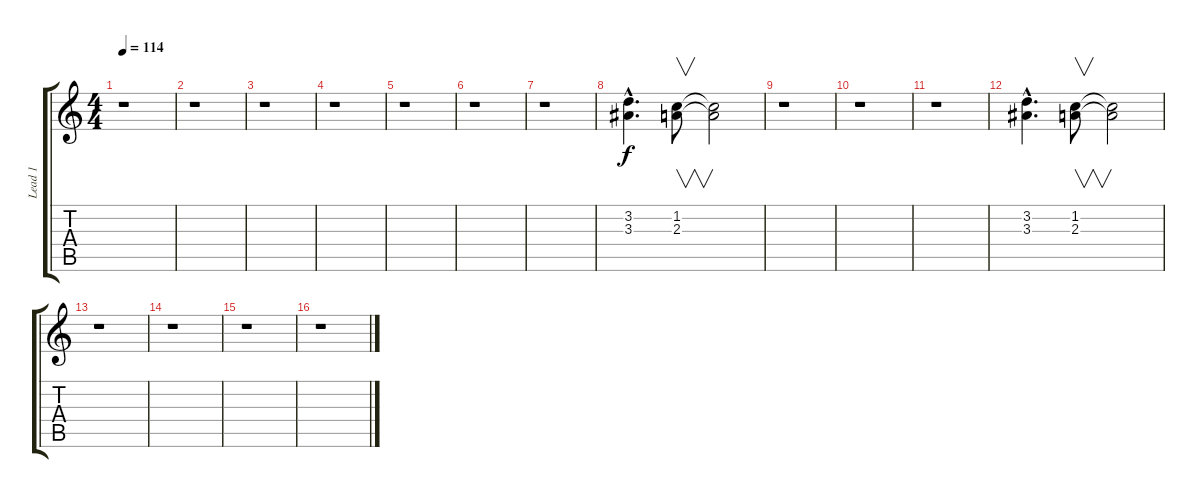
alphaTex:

\track ("Lead 1" "Lead 1") {instrument acousticguitarnylon}
\staff {score tabs}
\tuning (E4 B3 G3 D3 A2 E2) {hide}
\ts (4 4)
\tempo 114
\clef g2
\ks c
r.1{dy f instrument acousticguitarnylon} |
r.1 |
r.1 |
r.1 |
r.1 |
r.1 |
r.1 |
(3.2{hac} 3.3{hac}).4{d} (1.2 2.3).8{v} (1.2{t} 2.3{t}).2 |
r.1 |
r.1 |
r.1 |
(3.2{hac} 3.3{hac}).4{d} (1.2 2.3).8{v} (1.2{t} 2.3{t}).2 |
r.1 |
r.1 |
r.1 |
r.1
